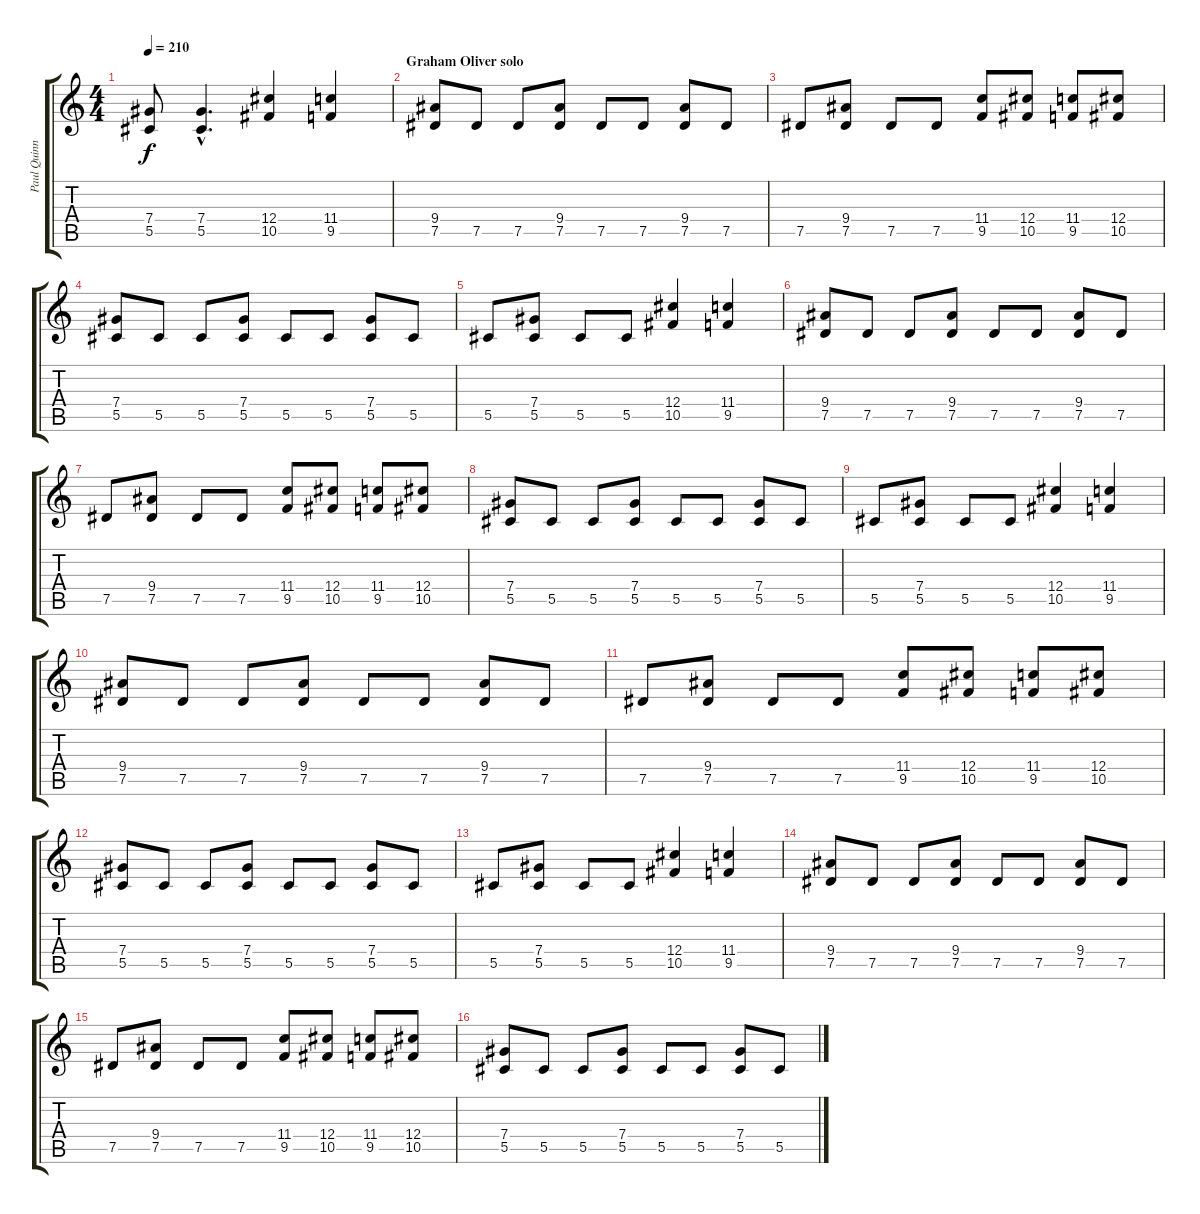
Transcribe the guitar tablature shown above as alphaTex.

\track ("Paul Quinn" "Paul Quinn") {instrument distortionguitar}
\staff {score tabs}
\tuning (Eb4 Bb3 Gb3 Db3 Ab2 Eb2) {hide}
\ts (4 4)
\tempo 210
\clef g2
\ks c
(7.4{t} 5.5{t}).8{dy f} (7.4{hac} 5.5{hac}).4{d} (12.4 10.5).4 (11.4 9.5).4 |
\section ("" "Graham Oliver solo")
(9.4 7.5).8 7.5.8 7.5.8 (9.4 7.5).8 7.5.8 7.5.8 (9.4 7.5).8 7.5.8 |
7.5.8 (9.4 7.5).8 7.5.8 7.5.8 (11.4 9.5).8 (12.4 10.5).8 (11.4 9.5).8 (12.4 10.5).8 |
(7.4 5.5).8 5.5.8 5.5.8 (7.4 5.5).8 5.5.8 5.5.8 (7.4 5.5).8 5.5.8 |
5.5.8 (7.4 5.5).8 5.5.8 5.5.8 (12.4 10.5).4 (11.4 9.5).4 |
(9.4 7.5).8 7.5.8 7.5.8 (9.4 7.5).8 7.5.8 7.5.8 (9.4 7.5).8 7.5.8 |
7.5.8 (9.4 7.5).8 7.5.8 7.5.8 (11.4 9.5).8 (12.4 10.5).8 (11.4 9.5).8 (12.4 10.5).8 |
(7.4 5.5).8 5.5.8 5.5.8 (7.4 5.5).8 5.5.8 5.5.8 (7.4 5.5).8 5.5.8 |
5.5.8 (7.4 5.5).8 5.5.8 5.5.8 (12.4 10.5).4 (11.4 9.5).4 |
(9.4 7.5).8 7.5.8 7.5.8 (9.4 7.5).8 7.5.8 7.5.8 (9.4 7.5).8 7.5.8 |
7.5.8 (9.4 7.5).8 7.5.8 7.5.8 (11.4 9.5).8 (12.4 10.5).8 (11.4 9.5).8 (12.4 10.5).8 |
(7.4 5.5).8 5.5.8 5.5.8 (7.4 5.5).8 5.5.8 5.5.8 (7.4 5.5).8 5.5.8 |
5.5.8 (7.4 5.5).8 5.5.8 5.5.8 (12.4 10.5).4 (11.4 9.5).4 |
(9.4 7.5).8 7.5.8 7.5.8 (9.4 7.5).8 7.5.8 7.5.8 (9.4 7.5).8 7.5.8 |
7.5.8 (9.4 7.5).8 7.5.8 7.5.8 (11.4 9.5).8 (12.4 10.5).8 (11.4 9.5).8 (12.4 10.5).8 |
(7.4 5.5).8 5.5.8 5.5.8 (7.4 5.5).8 5.5.8 5.5.8 (7.4 5.5).8 5.5.8
